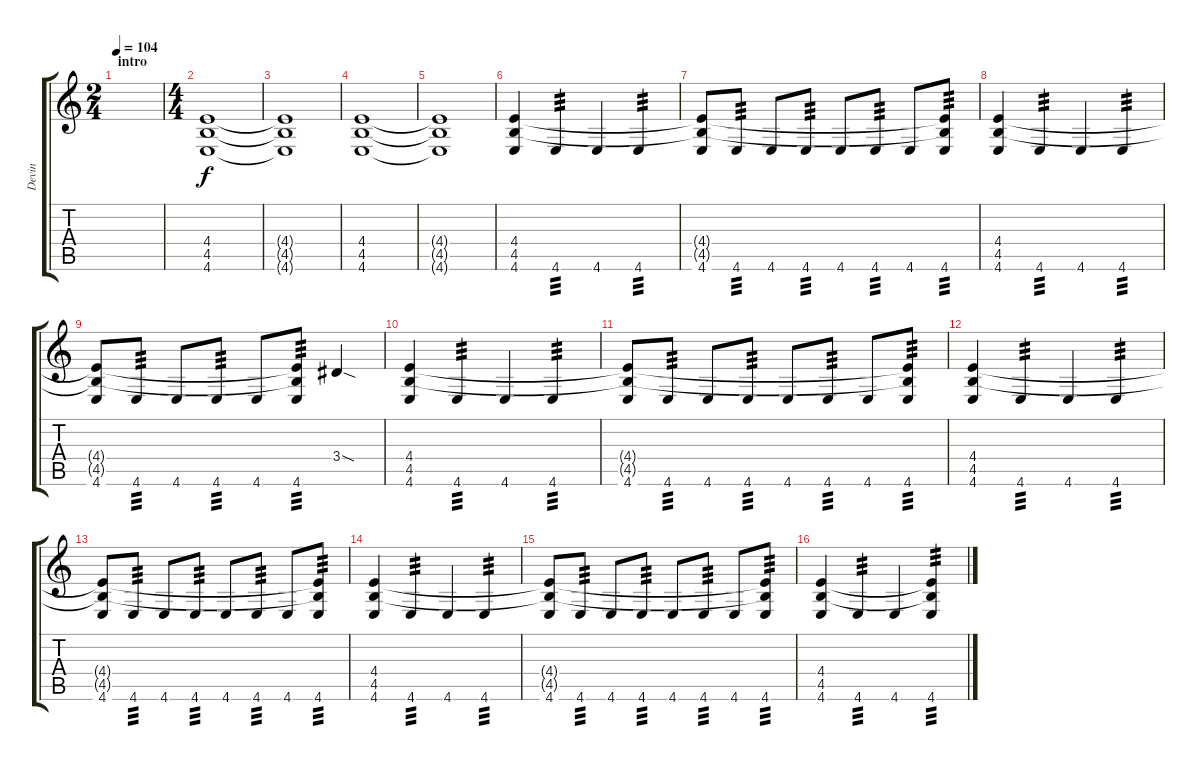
\track ("Devin" "Devin") {instrument distortionguitar}
\staff {score tabs}
\tuning (E4 C4 G3 C3 G2 C2) {hide}
\ts (2 4)
\section ("" "intro")
\tempo 104
\tempo 110
\tempo 104
\clef g2
\ks c
|
\ts (4 4)
(4.4 4.5 4.6).1 |
(4.4{t} 4.5{t} 4.6{t}).1 |
(4.4 4.5 4.6).1 |
(4.4{t} 4.5{t} 4.6{t}).1 |
(4.4 4.5 4.6).4 4.6.4{tp 3} 4.6.4 4.6.4{tp 3} |
(4.4{t} 4.5{t} 4.6).8 4.6.8{tp 3} 4.6.8 4.6.8{tp 3} 4.6.8 4.6.8{tp 3} 4.6.8 (4.4{t} 4.5{t} 4.6).8{tp 3} |
(4.4 4.5 4.6).4 4.6.4{tp 3} 4.6.4 4.6.4{tp 3} |
(4.4{t} 4.5{t} 4.6).8 4.6.8{tp 3} 4.6.8 4.6.8{tp 3} 4.6.8 (4.4{t} 4.5{t} 4.6).8{tp 3} 3.4{sod}.4 |
(4.4 4.5 4.6).4 4.6.4{tp 3} 4.6.4 4.6.4{tp 3} |
(4.4{t} 4.5{t} 4.6).8 4.6.8{tp 3} 4.6.8 4.6.8{tp 3} 4.6.8 4.6.8{tp 3} 4.6.8 (4.4{t} 4.5{t} 4.6).8{tp 3} |
(4.4 4.5 4.6).4 4.6.4{tp 3} 4.6.4 4.6.4{tp 3} |
(4.4{t} 4.5{t} 4.6).8 4.6.8{tp 3} 4.6.8 4.6.8{tp 3} 4.6.8 4.6.8{tp 3} 4.6.8 (4.4{t} 4.5{t} 4.6).8{tp 3} |
(4.4 4.5 4.6).4 4.6.4{tp 3} 4.6.4 4.6.4{tp 3} |
(4.4{t} 4.5{t} 4.6).8 4.6.8{tp 3} 4.6.8 4.6.8{tp 3} 4.6.8 4.6.8{tp 3} 4.6.8 (4.4{t} 4.5{t} 4.6).8{tp 3} |
(4.4 4.5 4.6).4 4.6.4{tp 3} 4.6.4 (4.4{t} 4.5{t} 4.6).4{tp 3}
